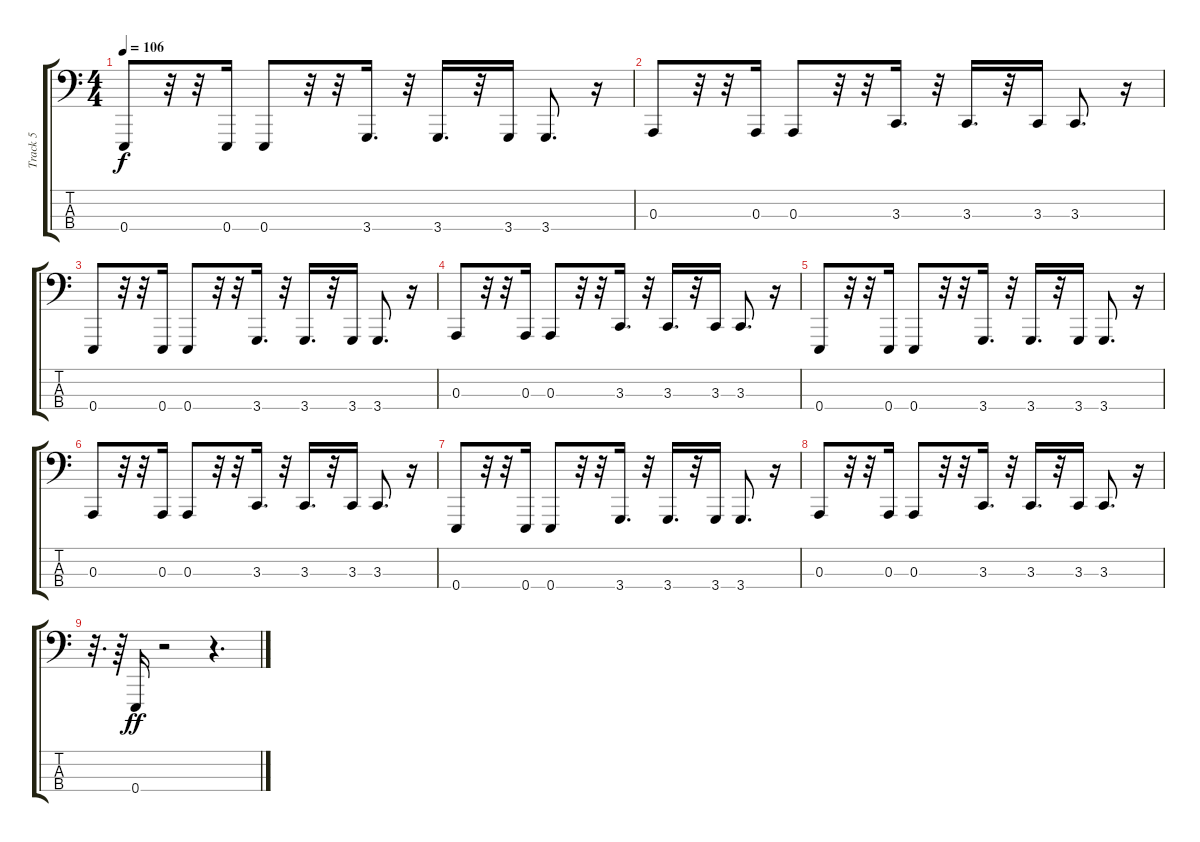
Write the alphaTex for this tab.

\track ("Track 5" "Track 5") {instrument lead2sawtooth}
\staff {score tabs}
\tuning (G2 D2 A1 E1) {hide}
\ts (4 4)
\tempo 106
\clef f4
\ks c
0.4.8{dy f} r.32 r.32 0.4.16 0.4.8 r.32 r.32 3.4.16{d} r.32 3.4.16{d} r.32 3.4.16 3.4.8{d} r.16 |
0.3.8 r.32 r.32 0.3.16 0.3.8 r.32 r.32 3.3.16{d} r.32 3.3.16{d} r.32 3.3.16 3.3.8{d} r.16 |
0.4.8 r.32 r.32 0.4.16 0.4.8 r.32 r.32 3.4.16{d} r.32 3.4.16{d} r.32 3.4.16 3.4.8{d} r.16 |
0.3.8 r.32 r.32 0.3.16 0.3.8 r.32 r.32 3.3.16{d} r.32 3.3.16{d} r.32 3.3.16 3.3.8{d} r.16 |
0.4.8 r.32 r.32 0.4.16 0.4.8 r.32 r.32 3.4.16{d} r.32 3.4.16{d} r.32 3.4.16 3.4.8{d} r.16 |
0.3.8 r.32 r.32 0.3.16 0.3.8 r.32 r.32 3.3.16{d} r.32 3.3.16{d} r.32 3.3.16 3.3.8{d} r.16 |
0.4.8 r.32 r.32 0.4.16 0.4.8 r.32 r.32 3.4.16{d} r.32 3.4.16{d} r.32 3.4.16 3.4.8{d} r.16 |
0.3.8 r.32 r.32 0.3.16 0.3.8 r.32 r.32 3.3.16{d} r.32 3.3.16{d} r.32 3.3.16 3.3.8{d} r.16 |
r.32{d} r.64 0.4.16{dy ff} r.2 r.4{d}
